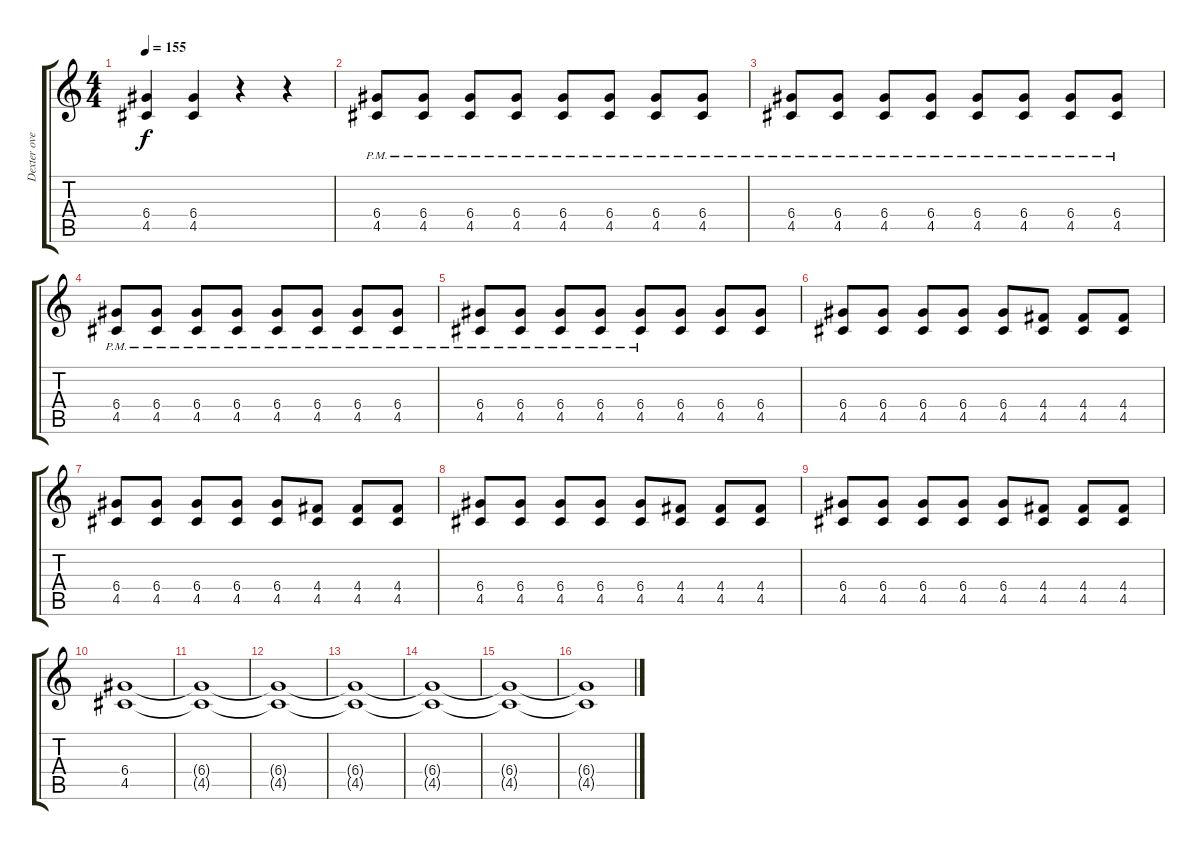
\track ("Dexter over" "Dexter ove") {instrument overdrivenguitar}
\staff {score tabs}
\tuning (E4 B3 G3 D3 A2 E2) {hide}
\ts (4 4)
\tempo 155
\clef g2
\ks c
(6.4 4.5).4{dy f} (6.4 4.5).4 r.4 r.4 |
(6.4{pm} 4.5{pm}).8 (6.4{pm} 4.5{pm}).8 (6.4{pm} 4.5{pm}).8 (6.4{pm} 4.5{pm}).8 (6.4{pm} 4.5{pm}).8 (6.4{pm} 4.5{pm}).8 (6.4{pm} 4.5{pm}).8 (6.4{pm} 4.5{pm}).8 |
(6.4{pm} 4.5{pm}).8 (6.4{pm} 4.5{pm}).8 (6.4{pm} 4.5{pm}).8 (6.4{pm} 4.5{pm}).8 (6.4{pm} 4.5{pm}).8 (6.4{pm} 4.5{pm}).8 (6.4{pm} 4.5{pm}).8 (6.4{pm} 4.5{pm}).8 |
(6.4{pm} 4.5{pm}).8 (6.4{pm} 4.5{pm}).8 (6.4{pm} 4.5{pm}).8 (6.4{pm} 4.5{pm}).8 (6.4{pm} 4.5{pm}).8 (6.4{pm} 4.5).8 (6.4{pm} 4.5).8 (6.4{pm} 4.5).8 |
(6.4{pm} 4.5).8 (6.4{pm} 4.5).8 (6.4{pm} 4.5).8 (6.4{pm} 4.5).8 (6.4{pm} 4.5).8 (6.4 4.5).8 (6.4 4.5).8 (6.4 4.5).8 |
(6.4 4.5).8 (6.4 4.5).8 (6.4 4.5).8 (6.4 4.5).8 (6.4 4.5).8 (4.4 4.5).8 (4.4 4.5).8 (4.4 4.5).8 |
(6.4 4.5).8 (6.4 4.5).8 (6.4 4.5).8 (6.4 4.5).8 (6.4 4.5).8 (4.4 4.5).8 (4.4 4.5).8 (4.4 4.5).8 |
(6.4 4.5).8 (6.4 4.5).8 (6.4 4.5).8 (6.4 4.5).8 (6.4 4.5).8 (4.4 4.5).8 (4.4 4.5).8 (4.4 4.5).8 |
(6.4 4.5).8 (6.4 4.5).8 (6.4 4.5).8 (6.4 4.5).8 (6.4 4.5).8 (4.4 4.5).8 (4.4 4.5).8 (4.4 4.5).8 |
(6.4 4.5).1 |
(6.4{t} 4.5{t}).1 |
(6.4{t} 4.5{t}).1 |
(6.4{t} 4.5{t}).1 |
(6.4{t} 4.5{t}).1 |
(6.4{t} 4.5{t}).1 |
(6.4{t} 4.5{t}).1
